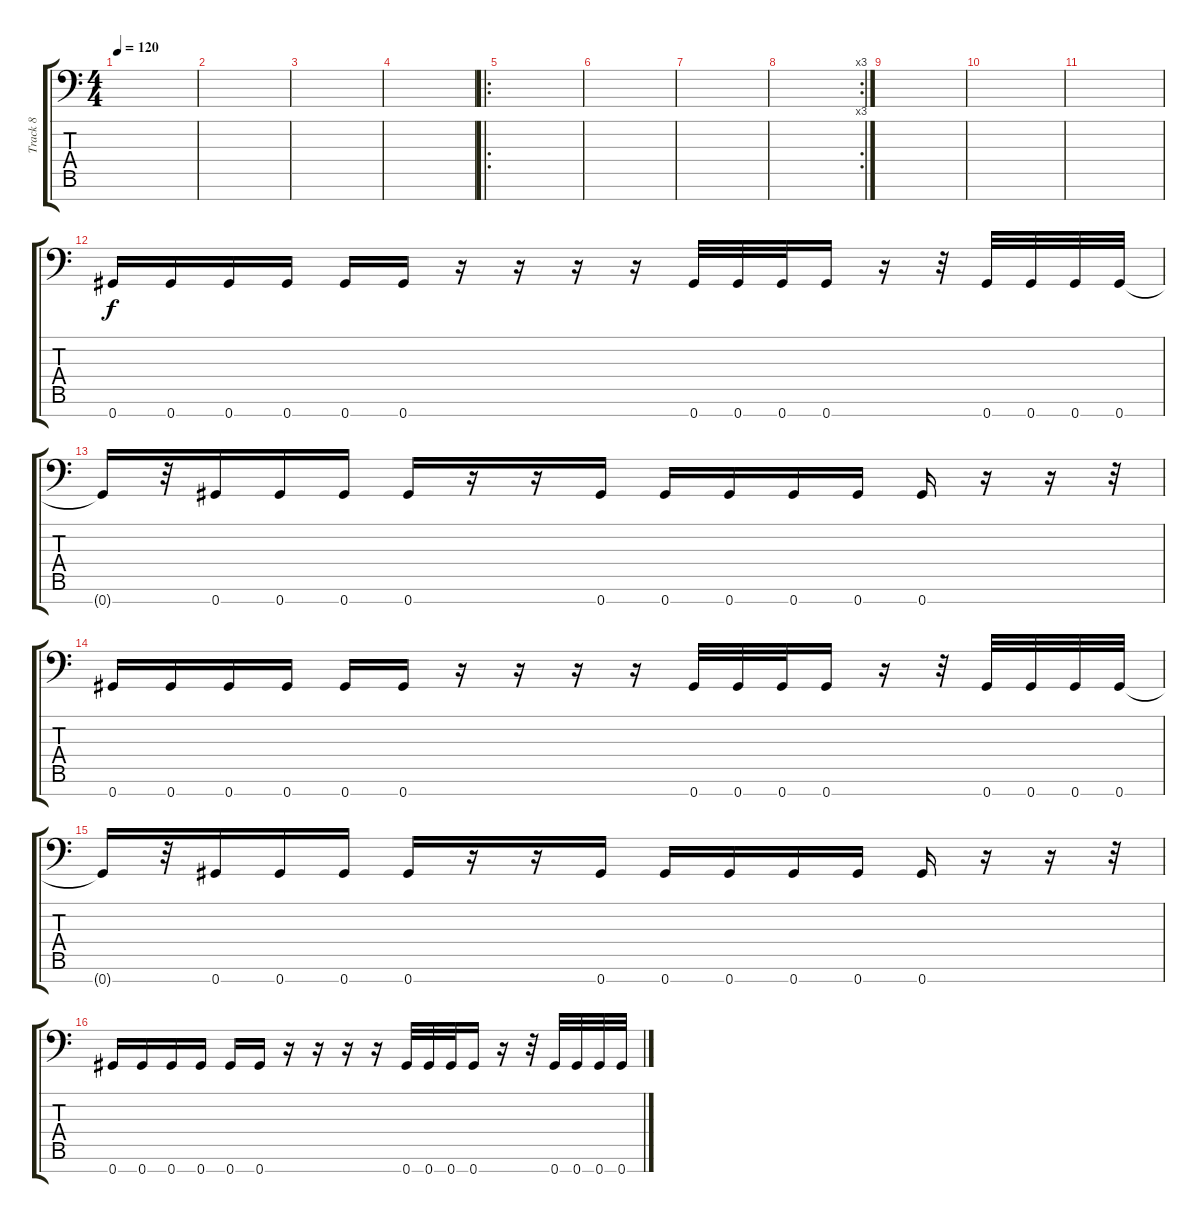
\track ("Track 8" "Track 8") {instrument distortionguitar}
\staff {score tabs}
\tuning (Eb4 Bb3 Gb3 Db3 Ab2 Eb2 Ab1) {hide}
\ts (4 4)
\tempo 120
\clef f4
\ks c
|
|
|
|
\ro
|
|
|
\rc 3
|
|
|
|
0.7.16 0.7.16 0.7.16 0.7.16 0.7.16 0.7.16 r.16 r.16 r.16 r.16 0.7.32 0.7.32 0.7.32 0.7.16 r.16 r.32 0.7.32 0.7.32 0.7.32 0.7.32 |
0.7{t}.16 r.32 0.7.16 0.7.16 0.7.16 0.7.16 r.16 r.16 0.7.16 0.7.16 0.7.16 0.7.16 0.7.16 0.7.16 r.16 r.16 r.32 |
0.7.16 0.7.16 0.7.16 0.7.16 0.7.16 0.7.16 r.16 r.16 r.16 r.16 0.7.32 0.7.32 0.7.32 0.7.16 r.16 r.32 0.7.32 0.7.32 0.7.32 0.7.32 |
0.7{t}.16 r.32 0.7.16 0.7.16 0.7.16 0.7.16 r.16 r.16 0.7.16 0.7.16 0.7.16 0.7.16 0.7.16 0.7.16 r.16 r.16 r.32 |
0.7.16 0.7.16 0.7.16 0.7.16 0.7.16 0.7.16 r.16 r.16 r.16 r.16 0.7.32 0.7.32 0.7.32 0.7.16 r.16 r.32 0.7.32 0.7.32 0.7.32 0.7.32
